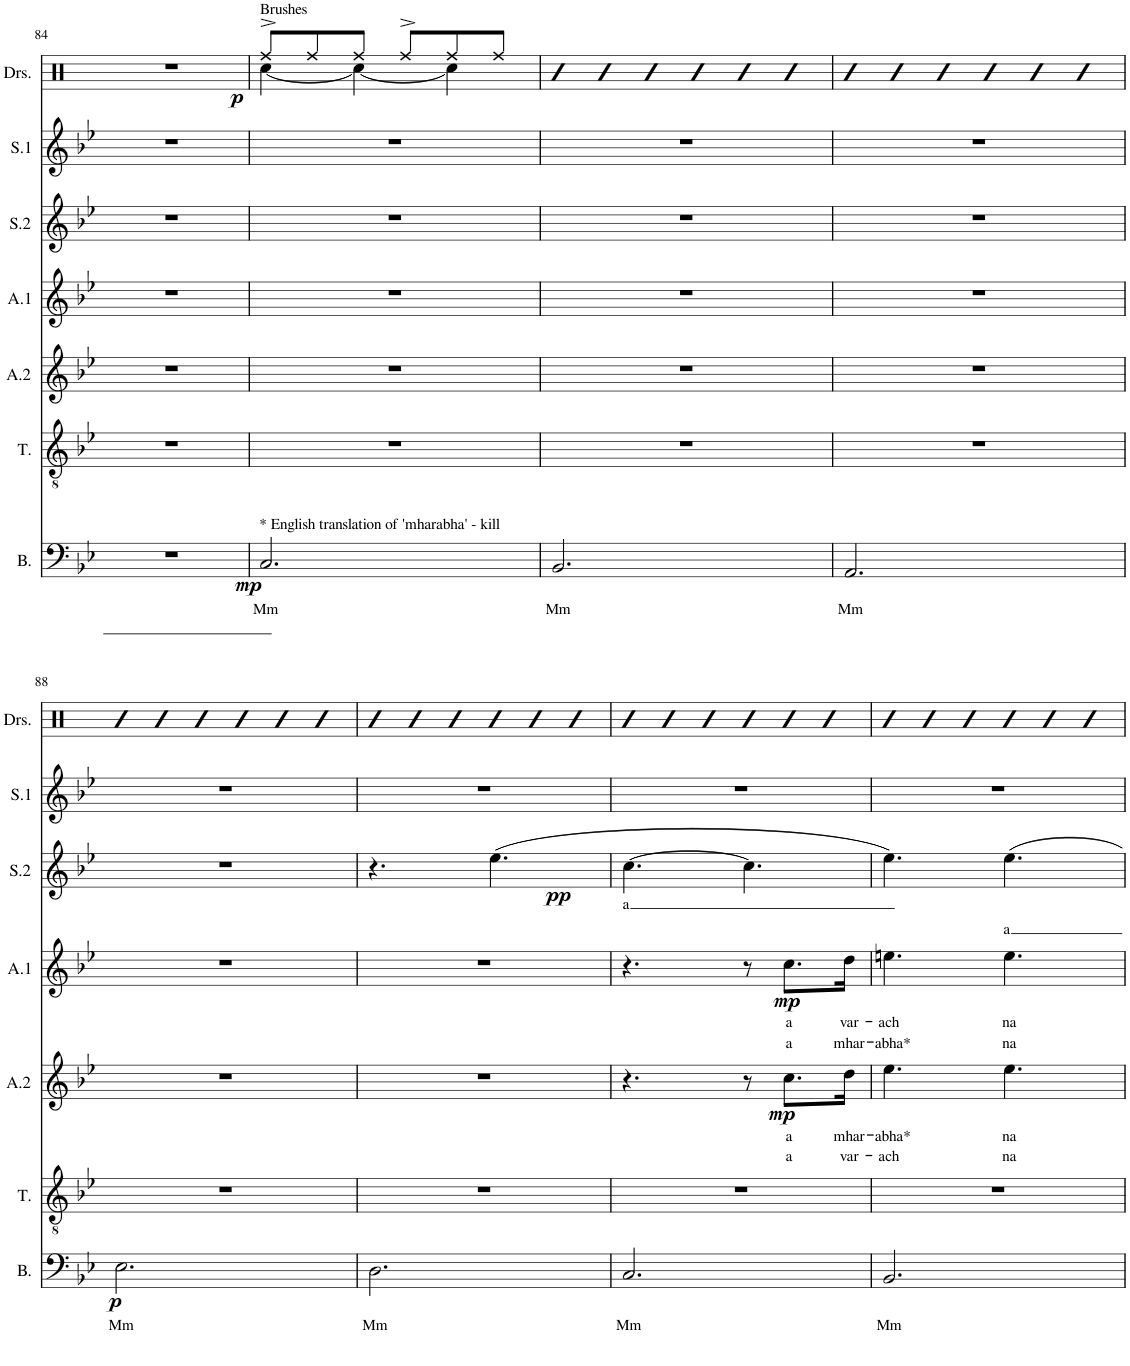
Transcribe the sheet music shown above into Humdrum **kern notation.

**kern	**text	**dynam	**kern	**kern	**text	**text	**dynam	**kern	**text	**text	**dynam	**kern	**text	**dynam	**kern	**kern	**dynam
*part7	*part7	*part7	*part6	*part5	*part5	*part5	*part5	*part4	*part4	*part4	*part4	*part3	*part3	*part3	*part2	*part1	*part1
*staff7	*staff7	*staff7	*staff6	*staff5	*staff5	*staff5	*staff5	*staff4	*staff4	*staff4	*staff4	*staff3	*staff3	*staff3	*staff2	*staff1	*staff1
*I"Bass	*	*	*I"Tenor	*I"2nd Altos	*	*	*	*I"1st Altos	*	*	*	*I"2nd Sopranos	*	*	*I"1st Sopranos	*I"Drumset	*
*I'B.	*	*	*I'T.	*I'A.2	*	*	*	*I'A.1	*	*	*	*I'S.2	*	*	*I'S.1	*I'Drs.	*
!!LO:PB:g=z
*clefF4	*	*	*clefGv2	*clefG2	*	*	*	*clefG2	*	*	*	*clefG2	*	*	*clefG2	*clefX	*
*k[b-e-]	*	*	*k[b-e-]	*k[b-e-]	*	*	*	*k[b-e-]	*	*	*	*k[b-e-]	*	*	*k[b-e-]	*k[]	*
*M6/8	*	*	*M6/8	*M6/8	*	*	*	*M6/8	*	*	*	*M6/8	*	*	*M6/8	*M6/8	*
=84	=84	=84	=84	=84	=84	=84	=84	=84	=84	=84	=84	=84	=84	=84	=84	=84	=84
2.r	.	.	2.r	2.r	.	.	.	2.r	.	.	.	2.r	.	.	2.r	2.r	.
=85	=85	=85	=85	=85	=85	=85	=85	=85	=85	=85	=85	=85	=85	=85	=85	=85	=85
!	!	!	!	!	!	!	!	!	!	!	!	!	!	!	!	!LO:TX:a:t=Brushes	!
!LO:TX:a:t=* English translation of 'mharabha' - kill	!	!	!	!	!	!	!	!	!	!	!	!	!	!	!	!	!
!	!LO:LY:b	!LO:DY:b	!	!	!	!	!	!	!	!	!	!	!	!	!	!	!LO:DY:b
*	*	*	*	*	*	*	*	*	*	*	*	*	*	*	*	*^	*
2.C/	Mm	mp	2.r	2.r	.	.	.	2.r	.	.	.	2.r	.	.	2.r	[4Rcc\	8Rff^/L	p
.	.	.	.	.	.	.	.	.	.	.	.	.	.	.	.	.	8Rff/	.
.	.	.	.	.	.	.	.	.	.	.	.	.	.	.	.	4Rcc\_	8Rff/J	.
.	.	.	.	.	.	.	.	.	.	.	.	.	.	.	.	.	8Rff^/L	.
.	.	.	.	.	.	.	.	.	.	.	.	.	.	.	.	4Rcc\]	8Rff/	.
.	.	.	.	.	.	.	.	.	.	.	.	.	.	.	.	.	8Rff/J	.
=86	=86	=86	=86	=86	=86	=86	=86	=86	=86	=86	=86	=86	=86	=86	=86	=86	=86	=86
!	!LO:LY:b	!	!	!	!	!	!	!	!	!	!	!	!	!	!	!	!	!
*	*	*	*	*	*	*	*	*	*	*	*	*	*	*	*	*v	*v	*
2.BB-/	Mm	.	2.r	2.r	.	.	.	2.r	.	.	.	2.r	.	.	2.r	8R	.
.	.	.	.	.	.	.	.	.	.	.	.	.	.	.	.	8R	.
.	.	.	.	.	.	.	.	.	.	.	.	.	.	.	.	8R	.
.	.	.	.	.	.	.	.	.	.	.	.	.	.	.	.	8R	.
.	.	.	.	.	.	.	.	.	.	.	.	.	.	.	.	8R	.
.	.	.	.	.	.	.	.	.	.	.	.	.	.	.	.	8R	.
=87	=87	=87	=87	=87	=87	=87	=87	=87	=87	=87	=87	=87	=87	=87	=87	=87	=87
!	!LO:LY:b	!	!	!	!	!	!	!	!	!	!	!	!	!	!	!	!
2.AA/	Mm	.	2.r	2.r	.	.	.	2.r	.	.	.	2.r	.	.	2.r	8R	.
.	.	.	.	.	.	.	.	.	.	.	.	.	.	.	.	8R	.
.	.	.	.	.	.	.	.	.	.	.	.	.	.	.	.	8R	.
.	.	.	.	.	.	.	.	.	.	.	.	.	.	.	.	8R	.
.	.	.	.	.	.	.	.	.	.	.	.	.	.	.	.	8R	.
.	.	.	.	.	.	.	.	.	.	.	.	.	.	.	.	8R	.
!!LO:LB:g=z
=88	=88	=88	=88	=88	=88	=88	=88	=88	=88	=88	=88	=88	=88	=88	=88	=88	=88
!	!LO:LY:b	!LO:DY:b	!	!	!	!	!	!	!	!	!	!	!	!	!	!	!
2.E-\	Mm	p	2.r	2.r	.	.	.	2.r	.	.	.	2.r	.	.	2.r	8R	.
.	.	.	.	.	.	.	.	.	.	.	.	.	.	.	.	8R	.
.	.	.	.	.	.	.	.	.	.	.	.	.	.	.	.	8R	.
.	.	.	.	.	.	.	.	.	.	.	.	.	.	.	.	8R	.
.	.	.	.	.	.	.	.	.	.	.	.	.	.	.	.	8R	.
.	.	.	.	.	.	.	.	.	.	.	.	.	.	.	.	8R	.
=89	=89	=89	=89	=89	=89	=89	=89	=89	=89	=89	=89	=89	=89	=89	=89	=89	=89
!	!LO:LY:b	!	!	!	!	!	!	!	!	!	!	!	!	!	!	!	!
2.D\	Mm	.	2.r	2.r	.	.	.	2.r	.	.	.	4.r	.	.	2.r	8R	.
.	.	.	.	.	.	.	.	.	.	.	.	.	.	.	.	8R	.
.	.	.	.	.	.	.	.	.	.	.	.	.	.	.	.	8R	.
.	.	.	.	.	.	.	.	.	.	.	.	(4.ee-\	.	.	.	8R	.
.	.	.	.	.	.	.	.	.	.	.	.	.	.	.	.	8R	.
.	.	.	.	.	.	.	.	.	.	.	.	.	.	.	.	8R	.
=90	=90	=90	=90	=90	=90	=90	=90	=90	=90	=90	=90	=90	=90	=90	=90	=90	=90
!	!LO:LY:b	!	!	!	!	!	!	!	!	!	!	!	!LO:LY:b	!LO:DY:b	!	!	!
2.C/	Mm	.	2.r	4.r	.	.	.	4.r	.	.	.	[4.cc\	a	pp	2.r	8R	.
.	.	.	.	.	.	.	.	.	.	.	.	.	.	.	.	8R	.
.	.	.	.	.	.	.	.	.	.	.	.	.	.	.	.	8R	.
.	.	.	.	8r	.	.	.	8r	.	.	.	4.cc\]	.	.	.	8R	.
!	!	!	!	!	!LO:LY:b	!LO:LY:b	!LO:DY:b	!	!LO:LY:b	!LO:LY:b	!LO:DY:b	!	!	!	!	!	!
.	.	.	.	8.cc\L	a	a	mp	8.cc\L	a	a	mp	.	.	.	.	8R	.
.	.	.	.	.	.	.	.	.	.	.	.	.	.	.	.	8R	.
!	!	!	!	!	!LO:LY:b	!LO:LY:b	!	!	!LO:LY:b	!LO:LY:b	!	!	!	!	!	!	!
.	.	.	.	16dd\Jk	mhar-	var-	.	16dd\Jk	var-	mhar-	.	.	.	.	.	.	.
=91	=91	=91	=91	=91	=91	=91	=91	=91	=91	=91	=91	=91	=91	=91	=91	=91	=91
!	!LO:LY:b	!	!	!	!LO:LY:b	!LO:LY:b	!	!	!LO:LY:b	!LO:LY:b	!	!	!	!	!	!	!
2.BB-/	Mm	.	2.r	4.ee-\	-abha*	-ach	.	4.een\	-ach	-abha*	.	4.ee-\)	.	.	2.r	8R	.
.	.	.	.	.	.	.	.	.	.	.	.	.	.	.	.	8R	.
.	.	.	.	.	.	.	.	.	.	.	.	.	.	.	.	8R	.
!	!	!	!	!	!LO:LY:b	!LO:LY:b	!	!	!LO:LY:b	!LO:LY:b	!	!	!LO:LY:b	!	!	!	!
.	.	.	.	4.ee-\	na	na	.	4.ee\	na	na	.	4.ee-\	a	.	.	8R	.
.	.	.	.	.	.	.	.	.	.	.	.	.	.	.	.	8R	.
.	.	.	.	.	.	.	.	.	.	.	.	.	.	.	.	8R	.
=	=	=	=	=	=	=	=	=	=	=	=	=	=	=	=	=	=
*-	*-	*-	*-	*-	*-	*-	*-	*-	*-	*-	*-	*-	*-	*-	*-	*-	*-
